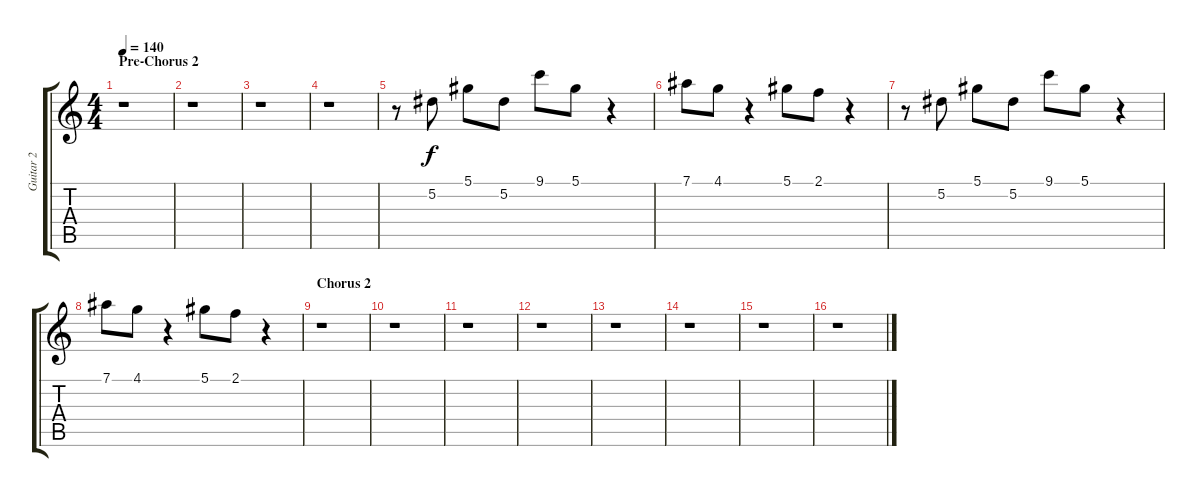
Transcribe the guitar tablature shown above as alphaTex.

\track ("Guitar 2" "Guitar 2") {instrument acousticguitarsteel}
\staff {score tabs}
\tuning (Eb4 Bb3 Gb3 Db3 Ab2 Eb2) {hide}
\ts (4 4)
\section ("" "Pre-Chorus 2")
\tempo 140
\clef g2
\ks c
r.1{dy f} |
r.1 |
r.1 |
r.1 |
r.8 5.2.8 5.1.8 5.2.8 9.1.8 5.1.8 r.4 |
7.1.8 4.1.8 r.4 5.1.8 2.1.8 r.4 |
r.8 5.2.8 5.1.8 5.2.8 9.1.8 5.1.8 r.4 |
7.1.8 4.1.8 r.4 5.1.8 2.1.8 r.4 |
\section ("" "Chorus 2")
r.1 |
r.1 |
r.1 |
r.1 |
r.1 |
r.1 |
r.1 |
r.1
